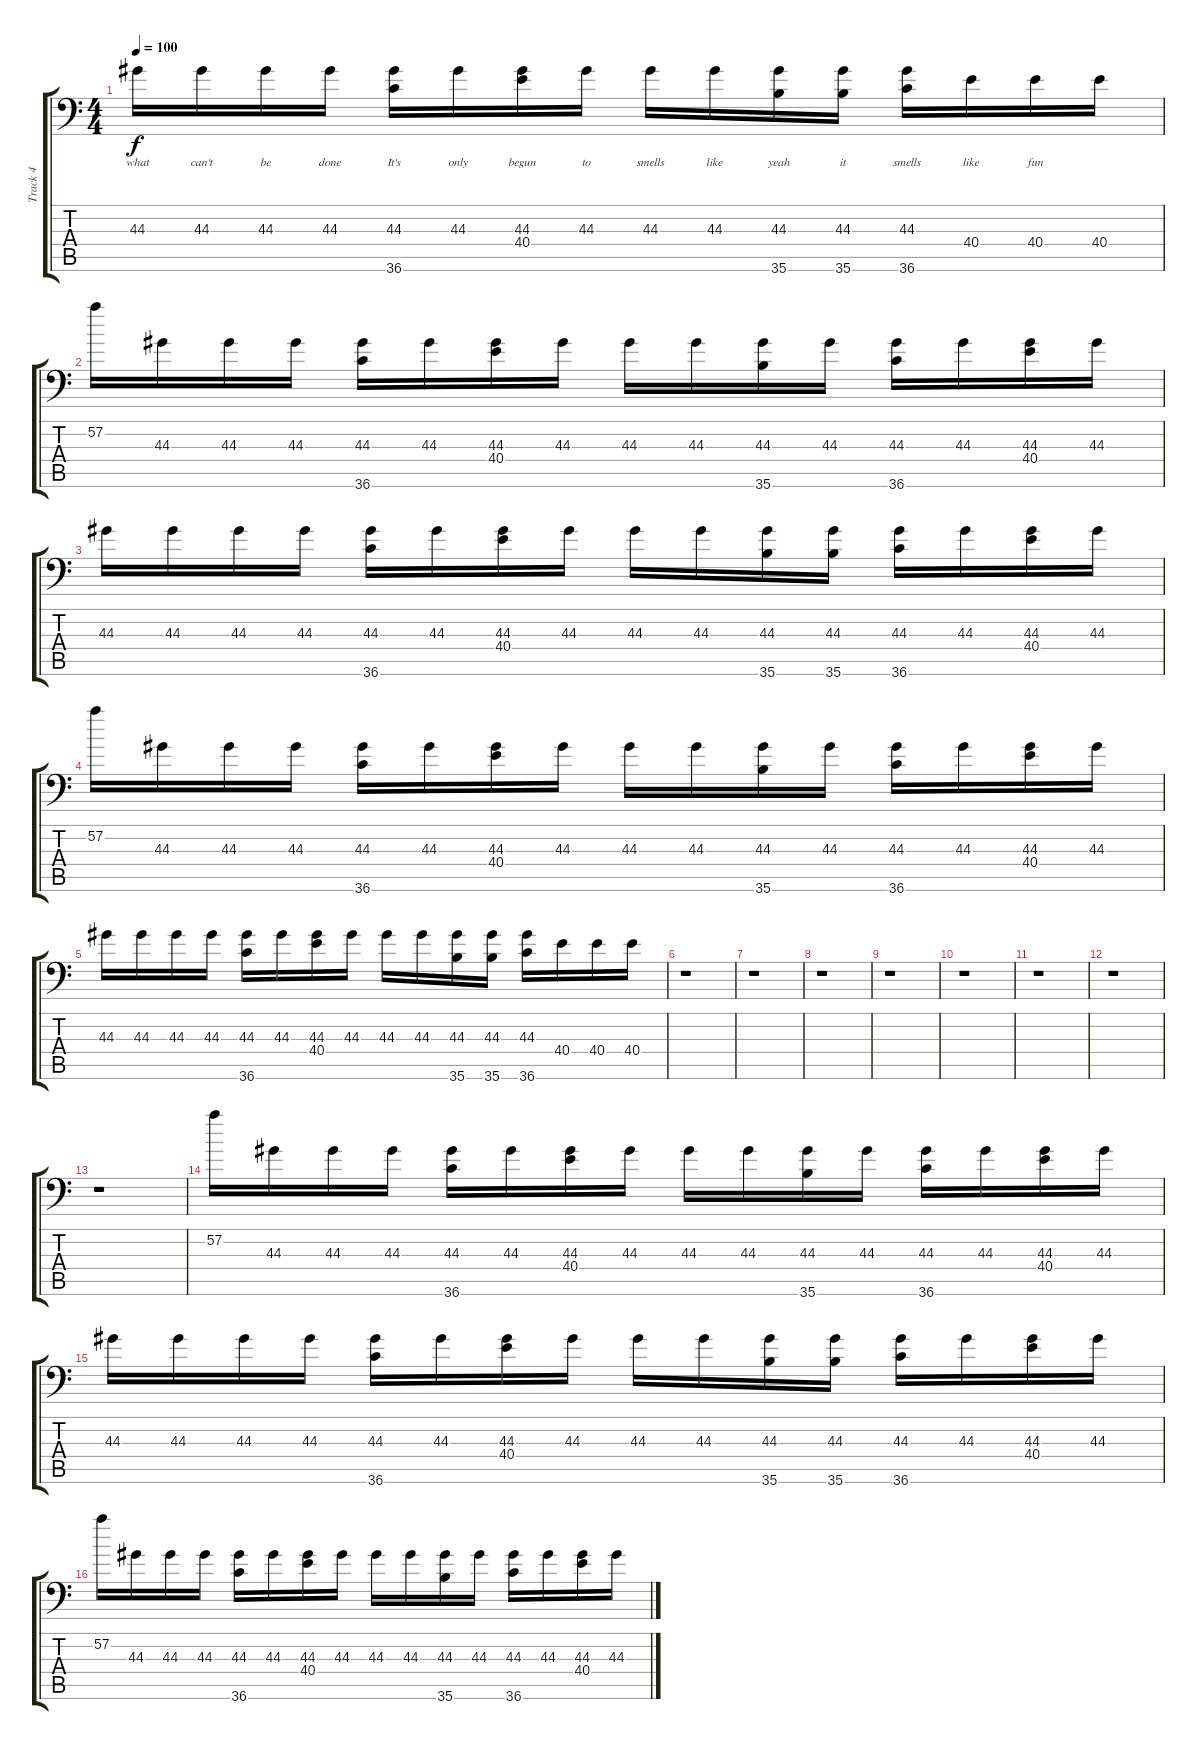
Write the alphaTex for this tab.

\track ("Track 4" "Track 4") {instrument acousticgrandpiano}
\staff {score tabs}
\tuning (C-1 C-1 C-1 C-1 C-1 C-1) {hide}
\ts (4 4)
\tempo 100
\clef f4
\ks c
44.3.16{lyrics (0 "what") lyrics (1 "") lyrics (2 "") lyrics (3 "") lyrics (4 "") dy f} 44.3.16{lyrics (0 "can't") lyrics (1 "") lyrics (2 "") lyrics (3 "") lyrics (4 "")} 44.3.16{lyrics (0 "be") lyrics (1 "") lyrics (2 "") lyrics (3 "") lyrics (4 "")} 44.3.16{lyrics (0 "done") lyrics (1 "") lyrics (2 "") lyrics (3 "") lyrics (4 "")} (44.3 36.6).16{lyrics (0 "It's") lyrics (1 "") lyrics (2 "") lyrics (3 "") lyrics (4 "")} 44.3.16{lyrics (0 "only") lyrics (1 "") lyrics (2 "") lyrics (3 "") lyrics (4 "")} (44.3 40.4).16{lyrics (0 "begun") lyrics (1 "") lyrics (2 "") lyrics (3 "") lyrics (4 "")} 44.3.16{lyrics (0 "to") lyrics (1 "") lyrics (2 "") lyrics (3 "") lyrics (4 "")} 44.3.16{lyrics (0 "smells") lyrics (1 "") lyrics (2 "") lyrics (3 "") lyrics (4 "")} 44.3.16{lyrics (0 "like") lyrics (1 "") lyrics (2 "") lyrics (3 "") lyrics (4 "")} (44.3 35.6).16{lyrics (0 "yeah") lyrics (1 "") lyrics (2 "") lyrics (3 "") lyrics (4 "")} (44.3 35.6).16{lyrics (0 "it") lyrics (1 "") lyrics (2 "") lyrics (3 "") lyrics (4 "")} (44.3 36.6).16{lyrics (0 "smells") lyrics (1 "") lyrics (2 "") lyrics (3 "") lyrics (4 "")} 40.4.16{lyrics (0 "like") lyrics (1 "") lyrics (2 "") lyrics (3 "") lyrics (4 "")} 40.4.16{lyrics (0 "fun") lyrics (1 "") lyrics (2 "") lyrics (3 "") lyrics (4 "")} 40.4.16 |
57.2.16 44.3.16 44.3.16 44.3.16 (44.3 36.6).16 44.3.16 (44.3 40.4).16 44.3.16 44.3.16 44.3.16 (44.3 35.6).16 44.3.16 (44.3 36.6).16 44.3.16 (44.3 40.4).16 44.3.16 |
44.3.16 44.3.16 44.3.16 44.3.16 (44.3 36.6).16 44.3.16 (44.3 40.4).16 44.3.16 44.3.16 44.3.16 (44.3 35.6).16 (44.3 35.6).16 (44.3 36.6).16 44.3.16 (44.3 40.4).16 44.3.16 |
57.2.16 44.3.16 44.3.16 44.3.16 (44.3 36.6).16 44.3.16 (44.3 40.4).16 44.3.16 44.3.16 44.3.16 (44.3 35.6).16 44.3.16 (44.3 36.6).16 44.3.16 (44.3 40.4).16 44.3.16 |
44.3.16 44.3.16 44.3.16 44.3.16 (44.3 36.6).16 44.3.16 (44.3 40.4).16 44.3.16 44.3.16 44.3.16 (44.3 35.6).16 (44.3 35.6).16 (44.3 36.6).16 40.4.16 40.4.16 40.4.16 |
r.1 |
r.1 |
r.1 |
r.1 |
r.1 |
r.1 |
r.1 |
r.1 |
57.2.16 44.3.16 44.3.16 44.3.16 (44.3 36.6).16 44.3.16 (44.3 40.4).16 44.3.16 44.3.16 44.3.16 (44.3 35.6).16 44.3.16 (44.3 36.6).16 44.3.16 (44.3 40.4).16 44.3.16 |
44.3.16 44.3.16 44.3.16 44.3.16 (44.3 36.6).16 44.3.16 (44.3 40.4).16 44.3.16 44.3.16 44.3.16 (44.3 35.6).16 (44.3 35.6).16 (44.3 36.6).16 44.3.16 (44.3 40.4).16 44.3.16 |
57.2.16 44.3.16 44.3.16 44.3.16 (44.3 36.6).16 44.3.16 (44.3 40.4).16 44.3.16 44.3.16 44.3.16 (44.3 35.6).16 44.3.16 (44.3 36.6).16 44.3.16 (44.3 40.4).16 44.3.16
